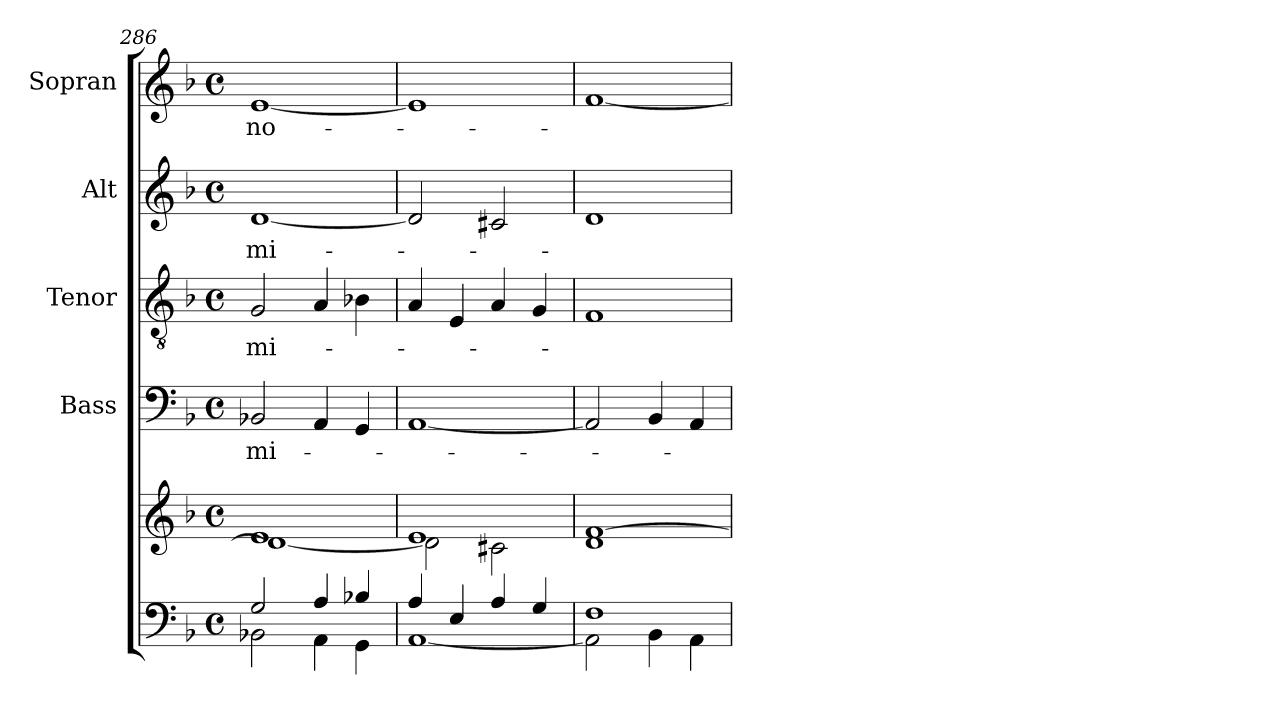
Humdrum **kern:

**kern	**kern	**kern	**text	**kern	**text	**kern	**text	**kern	**text
*part5	*part5	*part4	*part4	*part3	*part3	*part2	*part2	*part1	*part1
*staff6	*staff5	*staff4	*staff4	*staff3	*staff3	*staff2	*staff2	*staff1	*staff1
*	*	*I"Bass	*	*I"Tenor	*	*I"Alt	*	*I"Sopran	*
*	*	*I'B.	*	*I'T.	*	*I'A.	*	*I'S.	*
*clefF4	*clefG2	*clefF4	*	*clefGv2	*	*clefG2	*	*clefG2	*
*k[b-]	*k[b-]	*k[b-]	*	*k[b-]	*	*k[b-]	*	*k[b-]	*
*F:	*F:	*F:	*	*F:	*	*F:	*	*F:	*
*M4/4	*M4/4	*M4/4	*	*M4/4	*	*M4/4	*	*M4/4	*
*met(c)	*met(c)	*met(c)	*	*met(c)	*	*met(c)	*	*met(c)	*
=286	=286	=286	=286	=286	=286	=286	=286	=286	=286
*^	*^	*	*	*	*	*	*	*	*
!	!	!	!	!	!LO:LY:b	!	!LO:LY:b	!	!LO:LY:b	!	!LO:LY:b
2G/	2BB-X\	1e	1d_	2BB-X/	-mi-	2G/	-mi-	[1d	-mi-	[1e	no-
4A/	4AA\	.	.	4AA/	.	4A/	.	.	.	.	.
4B-X/	4GG\	.	.	4GG/	.	4B-X\	.	.	.	.	.
=287	=287	=287	=287	=287	=287	=287	=287	=287	=287	=287	=287
4A/	[<1AA	1e	2d\]	[1AA	.	4A/	.	2d/]	.	1e]	.
4E/	.	.	.	.	.	4E/	.	.	.	.	.
4A/	.	.	2c#X\	.	.	4A/	.	2c#X/	.	.	.
4G/	.	.	.	.	.	4G/	.	.	.	.	.
=288	=288	=288	=288	=288	=288	=288	=288	=288	=288	=288	=288
1F	2AA\]	[>1f	1d	2AA/]	.	1F	.	1d	.	[1f	.
.	4BB-\	.	.	4BB-/	.	.	.	.	.	.	.
.	4AA\	.	.	4AA/	.	.	.	.	.	.	.
*v	*v	*	*	*	*	*	*	*	*	*	*
*	*v	*v	*	*	*	*	*	*	*	*
=	=	=	=	=	=	=	=	=	=
*-	*-	*-	*-	*-	*-	*-	*-	*-	*-
